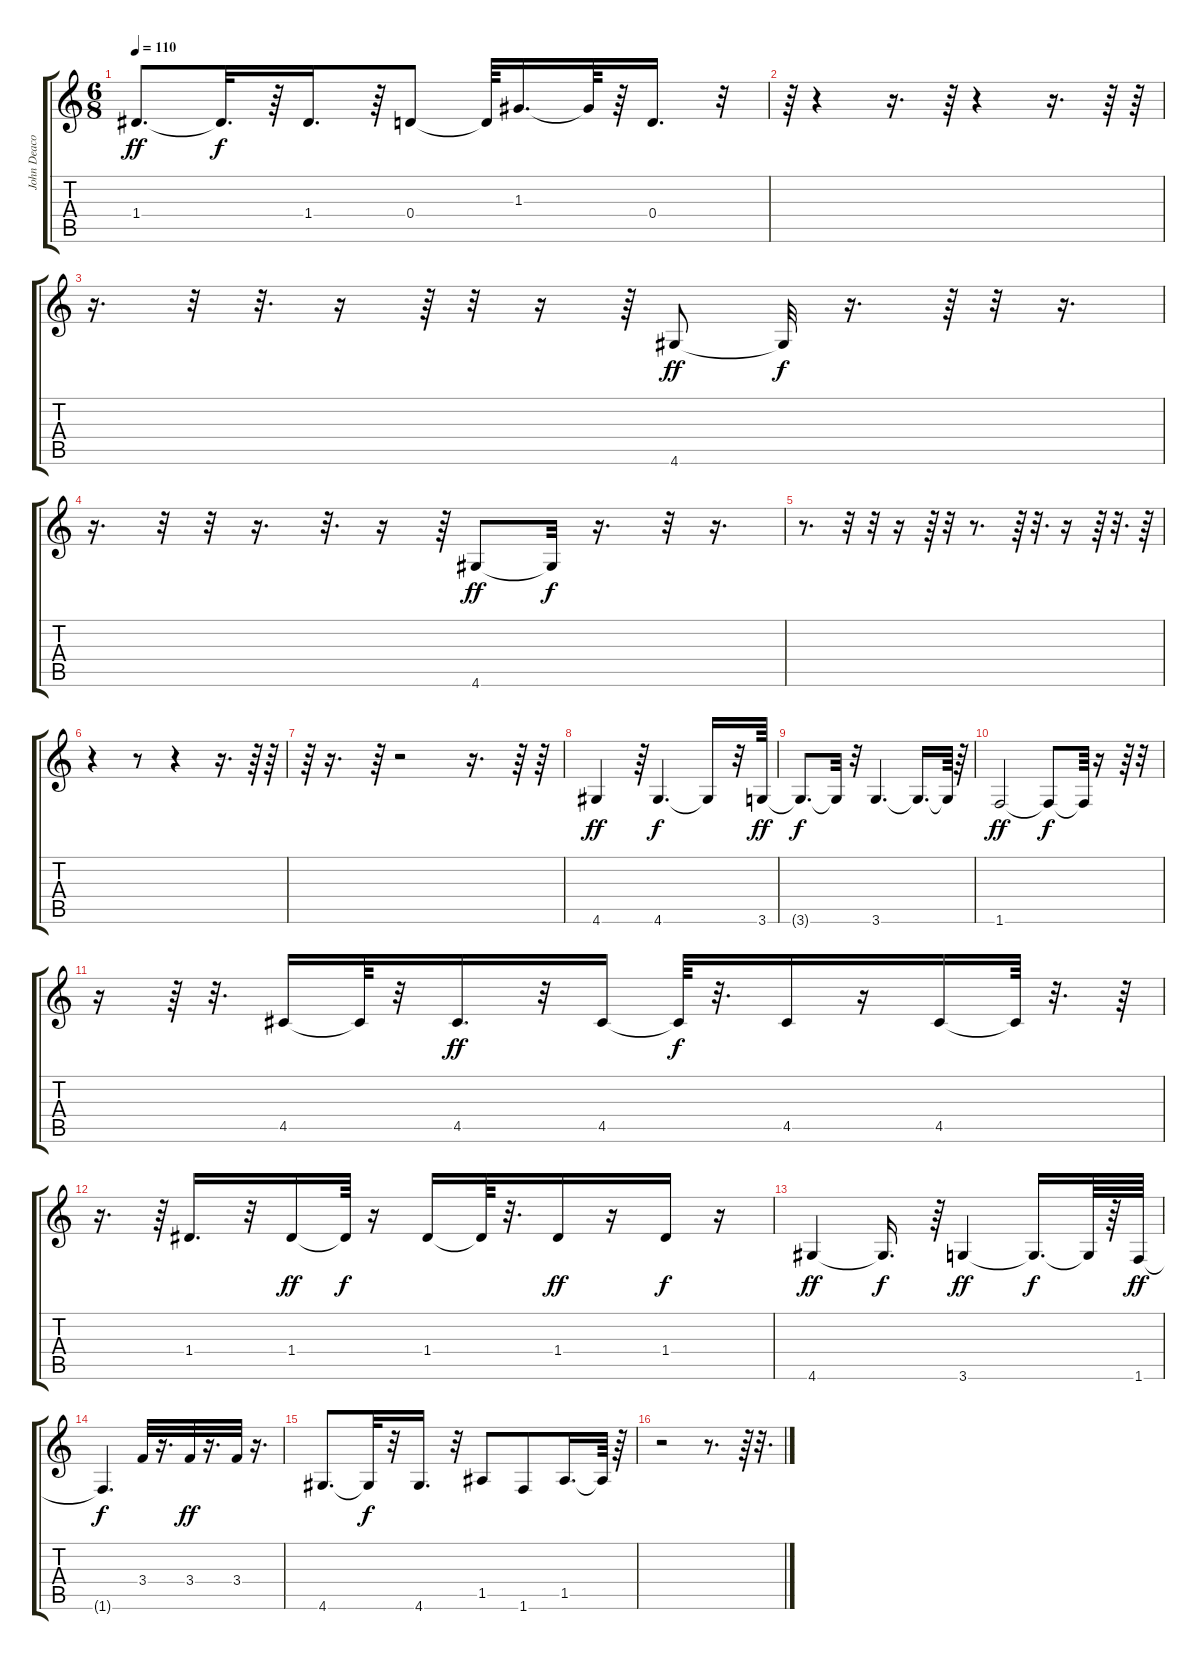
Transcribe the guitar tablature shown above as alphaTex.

\track ("John Deacon" "John Deaco") {mute instrument fretlessbass}
\staff {score tabs}
\tuning (E4 B3 G3 D3 A2 E2) {hide}
\ts (6 8)
\tempo 110
\clef g2
\ks c
1.4.8{d dy ff} 1.4{t}.32{d dy f} r.64 1.4.16{d} r.64 0.4.8 0.4{t}.64 1.3.16{d} 1.3{t}.64 r.64 0.4.16{d} r.32 |
r.64 r.4 r.16{d} r.64 r.4 r.16{d} r.64 r.64 |
r.16{d} r.32 r.32{d} r.16 r.64 r.32 r.16 r.64 4.6.8{dy ff} 4.6{t}.32{dy f} r.16{d} r.64 r.32 r.16{d} |
r.16{d} r.32 r.32 r.16{d} r.32{d} r.16 r.64 4.6.8{dy ff} 4.6{t}.32{dy f} r.16{d} r.32 r.16{d} |
r.8{d} r.32 r.32 r.16 r.64 r.32 r.8{d} r.64 r.32{d} r.16 r.64 r.32{d} r.64 |
r.4 r.8 r.4 r.16{d} r.64 r.64 |
r.64 r.16{d} r.64 r.2 r.16{d} r.64 r.64 |
4.6.4{dy ff} r.64 4.6.4{d dy f} 4.6{t}.16 r.32 3.6.64{dy ff} |
3.6{t}.8{d dy f} 3.6{t}.32 r.32 3.6.4{d} 3.6{t}.16{d} 3.6{t}.64 r.64 |
1.6.2{dy ff} 1.6{t}.8{dy f} 1.6{t}.64 r.16 r.64 r.32 |
r.16 r.64 r.32{d} 4.5.16 4.5{t}.64 r.32 4.5.16{d dy ff} r.32 4.5.16 4.5{t}.64{dy f} r.32{d} 4.5.16 r.16 4.5.16 4.5{t}.64 r.32{d} r.64 |
r.16{d} r.64 1.4.16{d} r.32 1.4.16{dy ff} 1.4{t}.64{dy f} r.16 1.4.16 1.4{t}.64 r.32{d} 1.4.16{dy ff} r.16 1.4.16{dy f} r.16 |
4.6.4{dy ff} 4.6{t}.16{d dy f} r.64 3.6.4{dy ff} 3.6{t}.16{d dy f} 3.6{t}.64 r.64 1.6.64{dy ff} |
1.6{t}.4{d dy f} 3.4.32 r.16{d} 3.4.32{dy ff} r.16{d} 3.4.32 r.16{d} |
4.6.8{d} 4.6{t}.32{dy f} r.32 4.6.16{d} r.32 1.5.8 1.6.8 1.5.16{d} 1.5{t}.64 r.64 |
r.2 r.8{d} r.64 r.32{d}
